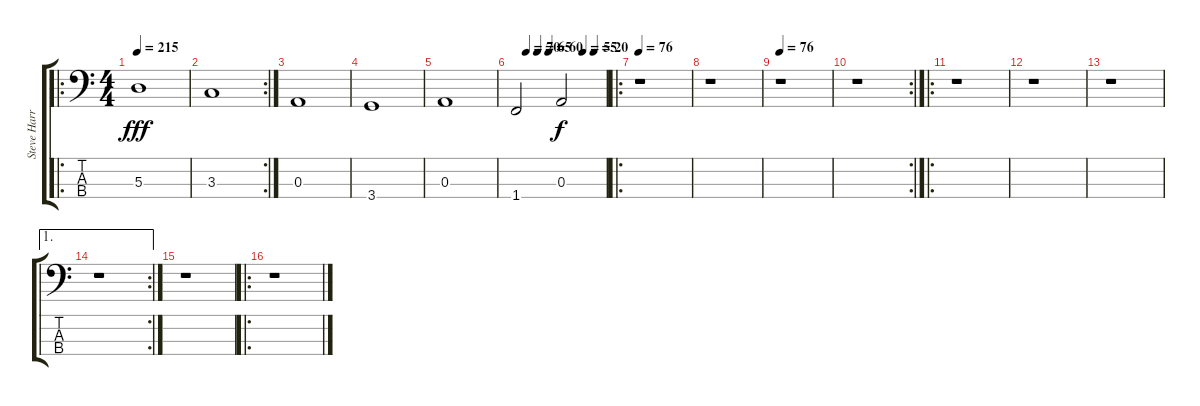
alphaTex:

\track ("Steve Harris" "Steve Harr") {instrument electricbasspick}
\staff {score tabs}
\tuning (G2 D2 A1 E1) {hide}
\ro
\ts (4 4)
\tempo 215
\clef f4
\ks c
5.3.1{dy fff instrument electricbassfinger} |
\rc 2
3.3.1 |
0.3.1 |
3.4.1 |
0.3.1 |
\tempo (70 0.125)
\tempo (65 0.25)
\tempo (60 0.375)
\tempo (55 0.75)
\tempo (20 0.875)
1.4.2 0.3.2{dy f} |
\ro
\tempo 76
r.1 |
r.1 |
\tempo 76
r.1 |
\rc 2
r.1 |
\ro
r.1 |
r.1 |
r.1 |
\ae 1
\rc 2
r.1 |
r.1 |
\ro
r.1
